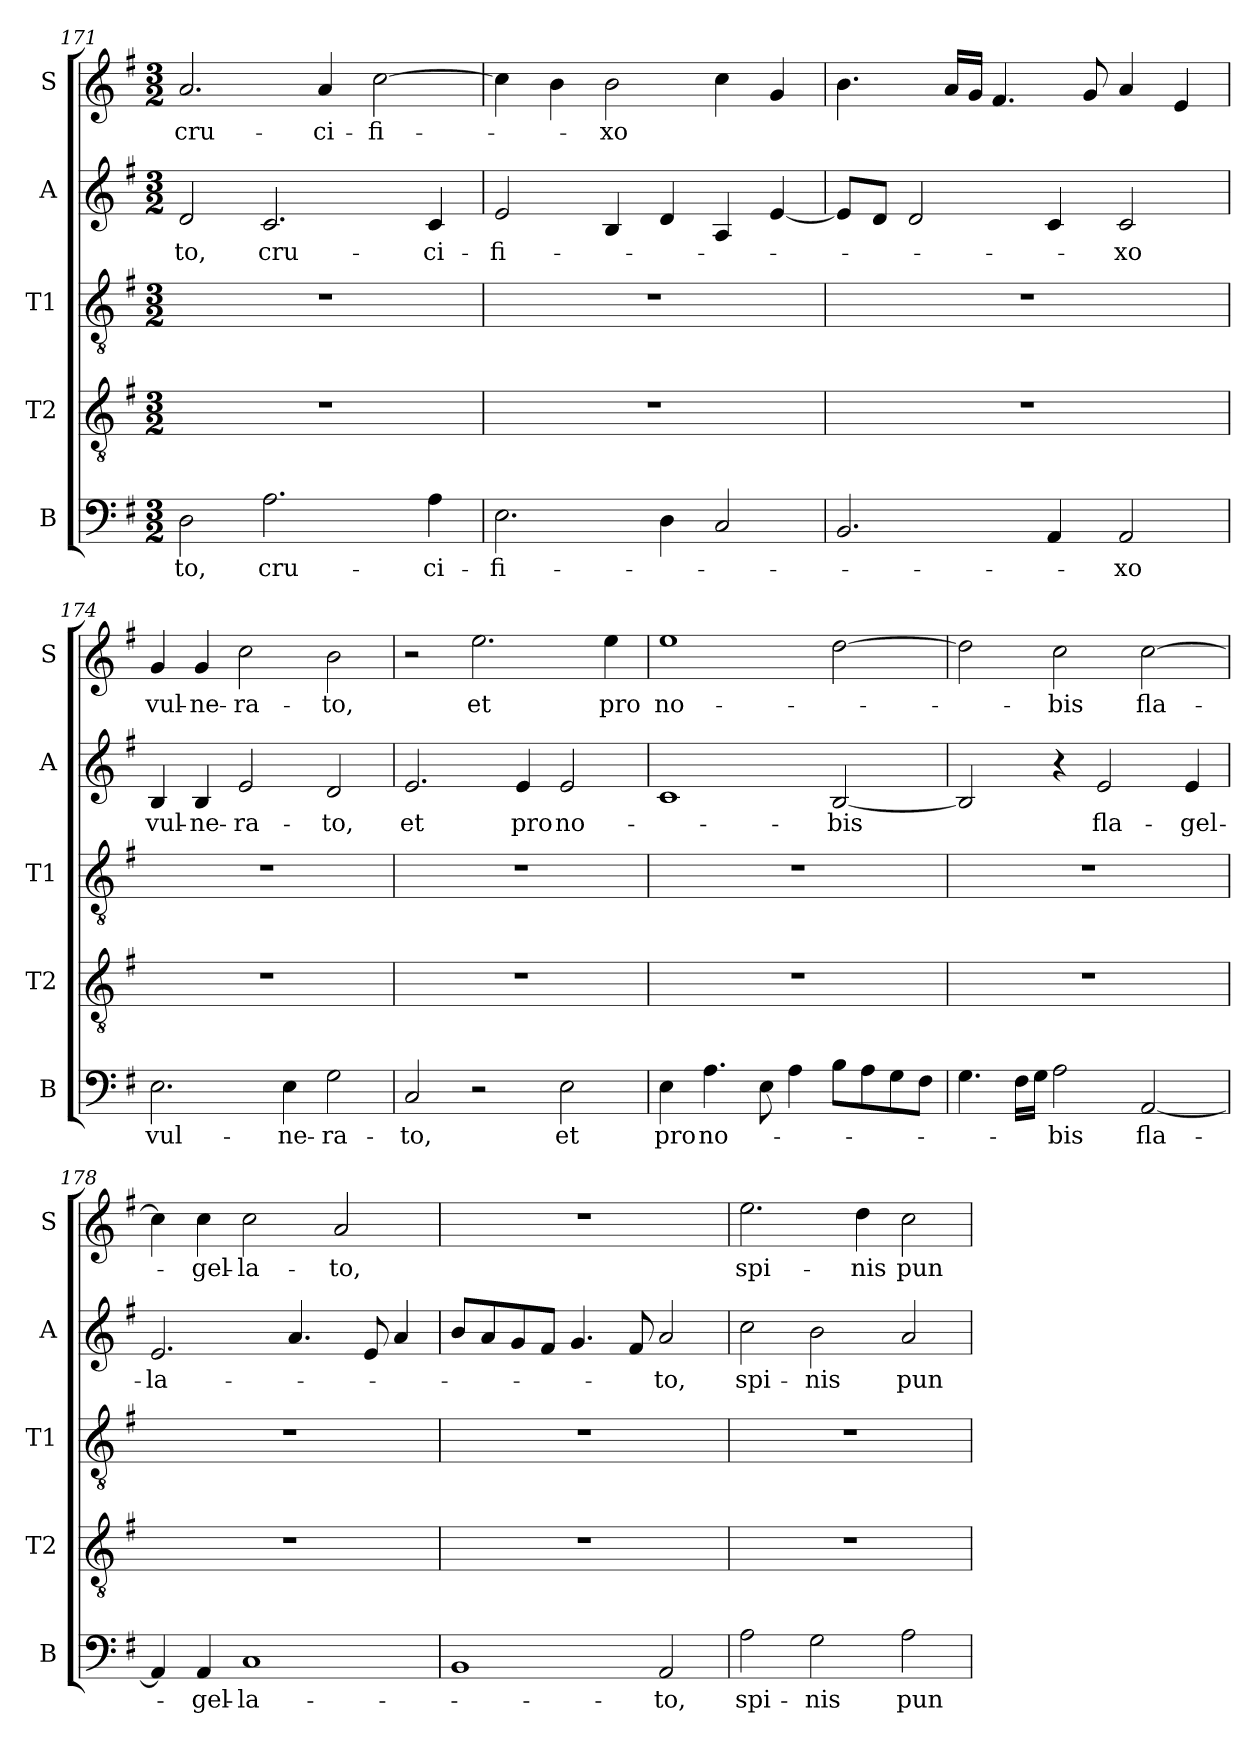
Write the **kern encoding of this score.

**kern	**text	**kern	**kern	**kern	**text	**kern	**text
*part5	*part5	*part4	*part3	*part2	*part2	*part1	*part1
*staff5	*staff5	*staff4	*staff3	*staff2	*staff2	*staff1	*staff1
*I"B	*	*I"T2	*I"T1	*I"A	*	*I"S	*
*I'B	*	*I'T2	*I'T1	*I'A	*	*I'S	*
*clefF4	*	*clefGv2	*clefGv2	*clefG2	*	*clefG2	*
*k[f#]	*	*k[f#]	*k[f#]	*k[f#]	*	*k[f#]	*
*M3/2	*	*M3/2	*M3/2	*M3/2	*	*M3/2	*
=171	=171	=171	=171	=171	=171	=171	=171
!	!LO:LY:b	!	!	!	!LO:LY:b	!	!LO:LY:b
2D\	-to,	1.r	1.r	2d/	to,	2.a/	cru-
!	!LO:LY:b	!	!	!	!LO:LY:b	!	!
2.A\	cru-	.	.	2.c/	cru-	.	.
!	!	!	!	!	!	!	!LO:LY:b
.	.	.	.	.	.	4a/	-ci-
!	!	!	!	!	!	!	!LO:LY:b
.	.	.	.	.	.	[2cc\	-fi-
!	!LO:LY:b	!	!	!	!LO:LY:b	!	!
4A\	-ci-	.	.	4c/	-ci-	.	.
=172	=172	=172	=172	=172	=172	=172	=172
!	!LO:LY:b	!	!	!	!LO:LY:b	!	!
2.E\	-fi-	1.r	1.r	2e/	-fi-	4cc\]	.
.	.	.	.	.	.	4b\	.
!	!	!	!	!	!	!	!LO:LY:b
.	.	.	.	4B/	.	2b\	-xo
4D\	.	.	.	4d/	.	.	.
2C/	.	.	.	4A/	.	4cc\	.
.	.	.	.	[4e/	.	4g/	.
=173	=173	=173	=173	=173	=173	=173	=173
2.BB/	.	1.r	1.r	8e/L]	.	4.b\	.
.	.	.	.	8d/J	.	.	.
.	.	.	.	2d/	.	.	.
.	.	.	.	.	.	16a/LL	.
.	.	.	.	.	.	16g/JJ	.
.	.	.	.	.	.	4.f#/	.
4AA/	.	.	.	4c/	.	.	.
.	.	.	.	.	.	8g/	.
!	!LO:LY:b	!	!	!	!LO:LY:b	!	!
2AA/	-xo	.	.	2c/	-xo	4a/	.
.	.	.	.	.	.	4e/	.
!!LO:LB:g=z
=174	=174	=174	=174	=174	=174	=174	=174
!	!LO:LY:b	!	!	!	!LO:LY:b	!	!LO:LY:b
2.E\	vul-	1.r	1.r	4B/	vul-	4g/	vul-
!	!	!	!	!	!LO:LY:b	!	!LO:LY:b
.	.	.	.	4B/	-ne-	4g/	-ne-
!	!	!	!	!	!LO:LY:b	!	!LO:LY:b
.	.	.	.	2e/	-ra-	2cc\	-ra-
!	!LO:LY:b	!	!	!	!	!	!
4E\	-ne-	.	.	.	.	.	.
!	!LO:LY:b	!	!	!	!LO:LY:b	!	!LO:LY:b
2G\	-ra-	.	.	2d/	-to,	2b\	-to,
=175	=175	=175	=175	=175	=175	=175	=175
!	!LO:LY:b	!	!	!	!LO:LY:b	!	!
2C/	-to,	1.r	1.r	2.e/	et	2r	.
!	!	!	!	!	!	!	!LO:LY:b
2r	.	.	.	.	.	2.ee\	et
!	!	!	!	!	!LO:LY:b	!	!
.	.	.	.	4e/	pro	.	.
!	!LO:LY:b	!	!	!	!LO:LY:b	!	!
2E\	et	.	.	2e/	no-	.	.
!	!	!	!	!	!	!	!LO:LY:b
.	.	.	.	.	.	4ee\	pro
=176	=176	=176	=176	=176	=176	=176	=176
!	!LO:LY:b	!	!	!	!	!	!LO:LY:b
4E\	pro	1.r	1.r	1c	.	1ee	no-
!	!LO:LY:b	!	!	!	!	!	!
4.A\	no-	.	.	.	.	.	.
8E\	.	.	.	.	.	.	.
4A\	.	.	.	.	.	.	.
!	!	!	!	!	!LO:LY:b	!	!
8B\L	.	.	.	[2B/	-bis	[2dd\	.
8A\	.	.	.	.	.	.	.
8G\	.	.	.	.	.	.	.
8F#\J	.	.	.	.	.	.	.
=177	=177	=177	=177	=177	=177	=177	=177
4.G\	.	1.r	1.r	2B/]	.	2dd\]	.
16F#\LL	.	.	.	.	.	.	.
16G\JJ	.	.	.	.	.	.	.
!	!LO:LY:b	!	!	!	!	!	!LO:LY:b
2A\	-bis	.	.	4r	.	2cc\	-bis
!	!	!	!	!	!LO:LY:b	!	!
.	.	.	.	2e/	fla-	.	.
!	!LO:LY:b	!	!	!	!	!	!LO:LY:b
[2AA/	fla-	.	.	.	.	[2cc\	fla-
!	!	!	!	!	!LO:LY:b	!	!
.	.	.	.	4e/	-gel-	.	.
!!LO:LB:g=z
=178	=178	=178	=178	=178	=178	=178	=178
!	!	!	!	!	!LO:LY:b	!	!
4AA/]	.	1.r	1.r	2.e/	-la-	4cc\]	.
!	!LO:LY:b	!	!	!	!	!	!LO:LY:b
4AA/	-gel-	.	.	.	.	4cc\	-gel-
!	!LO:LY:b	!	!	!	!	!	!LO:LY:b
1C	-la-	.	.	.	.	2cc\	-la-
.	.	.	.	4.a/	.	.	.
!	!	!	!	!	!	!	!LO:LY:b
.	.	.	.	.	.	2a/	-to,
.	.	.	.	8e/	.	.	.
.	.	.	.	4a/	.	.	.
=179	=179	=179	=179	=179	=179	=179	=179
1BB	.	1.r	1.r	8b/L	.	1.r	.
.	.	.	.	8a/	.	.	.
.	.	.	.	8g/	.	.	.
.	.	.	.	8f#/J	.	.	.
.	.	.	.	4.g/	.	.	.
.	.	.	.	8f#/	.	.	.
!	!LO:LY:b	!	!	!	!LO:LY:b	!	!
2AA/	-to,	.	.	2a/	-to,	.	.
=180	=180	=180	=180	=180	=180	=180	=180
!	!LO:LY:b	!	!	!	!LO:LY:b	!	!LO:LY:b
2A\	spi-	1.r	1.r	2cc\	spi-	2.ee\	spi-
!	!LO:LY:b	!	!	!	!LO:LY:b	!	!
2G\	-nis	.	.	2b\	-nis	.	.
!	!	!	!	!	!	!	!LO:LY:b
.	.	.	.	.	.	4dd\	-nis
!	!LO:LY:b	!	!	!	!LO:LY:b	!	!LO:LY:b
2A\	pun-	.	.	2a/	pun-	2cc\	pun-
=	=	=	=	=	=	=	=
*-	*-	*-	*-	*-	*-	*-	*-
